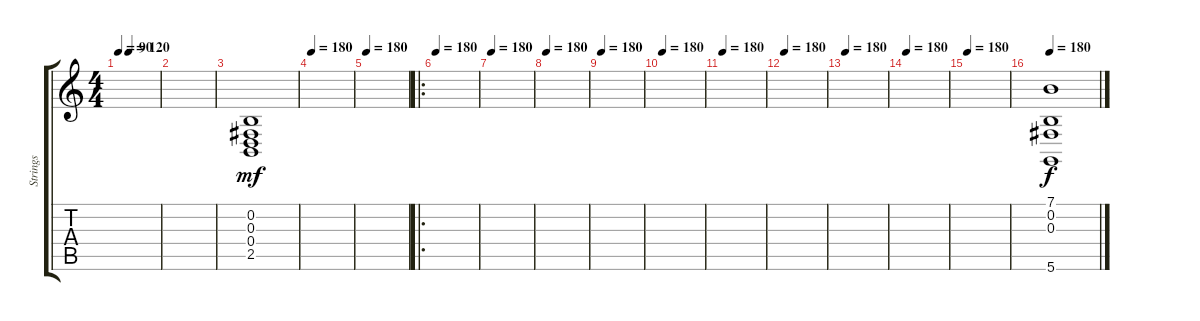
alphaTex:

\track ("Strings" "Strings") {instrument stringensemble1}
\staff {score tabs}
\tuning (E4 B3 Gb3 D3 A2 D2) {hide}
\ts (4 4)
\tempo 90
\tempo (120 0.25)
\clef g2
\ks c
|
|
(0.2 0.3 0.4 2.5).1{dy mf} |
\tempo 180
|
\tempo 180
|
\ro
\tempo 180
|
\tempo 180
|
\tempo 180
|
\tempo 180
|
\tempo 180
|
\tempo 180
|
\tempo 180
|
\tempo 180
|
\tempo 180
|
\tempo 180
|
\tempo 180
(7.1 0.2 0.3 5.6).1{dy f}
